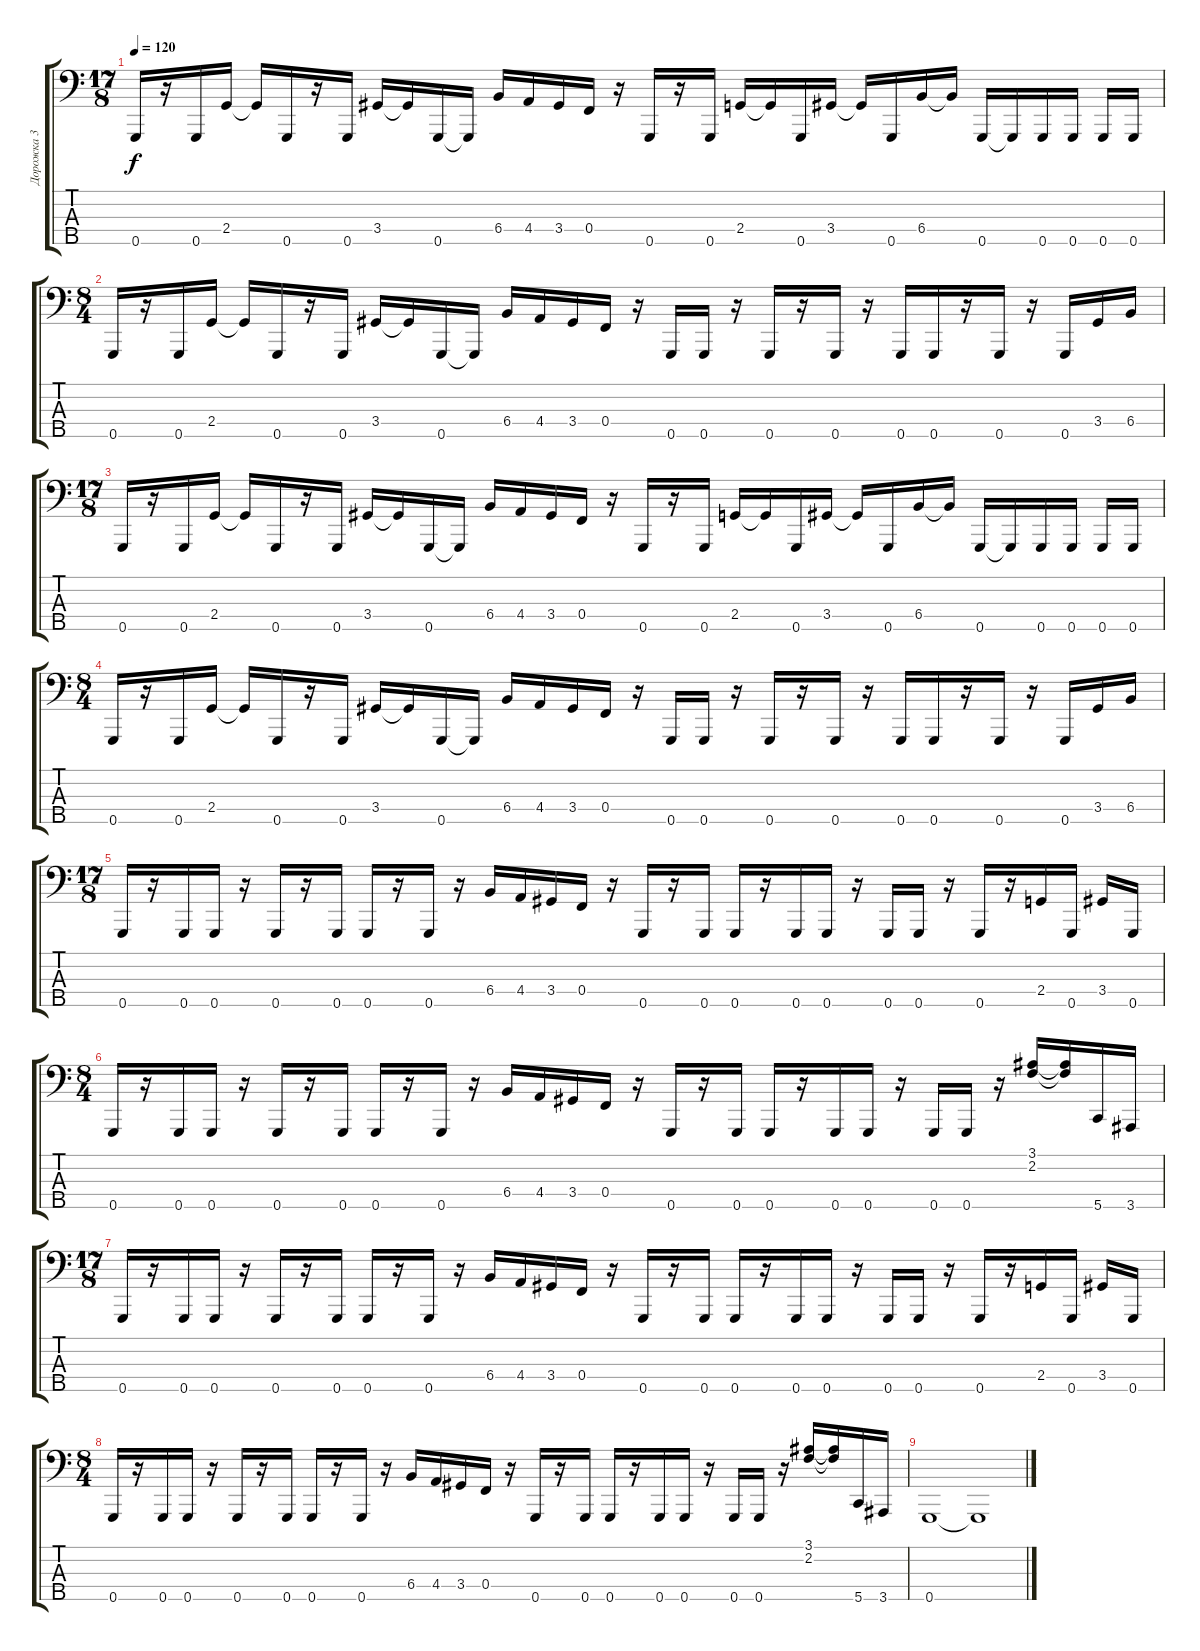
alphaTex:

\track ("Дорожка 3" "Дорожка 3") {instrument electricbasspick}
\staff {score tabs}
\tuning (G2 Eb2 Bb1 F1 G0) {hide}
\ts (17 8)
\tempo 120
\clef f4
\ks c
0.5.16{dy f} r.16 0.5.16 2.4.16 2.4{t}.16 0.5.16 r.16 0.5.16 3.4.16 3.4{t}.16 0.5.16 0.5{t}.16 6.4.16 4.4.16 3.4.16 0.4.16 r.16 0.5.16 r.16 0.5.16 2.4.16 2.4{t}.16 0.5.16 3.4.16 3.4{t}.16 0.5.16 6.4.16 6.4{t}.16 0.5.16 0.5{t}.16 0.5.16 0.5.16 0.5.16 0.5.16 |
\ts (8 4)
0.5.16 r.16 0.5.16 2.4.16 2.4{t}.16 0.5.16 r.16 0.5.16 3.4.16 3.4{t}.16 0.5.16 0.5{t}.16 6.4.16 4.4.16 3.4.16 0.4.16 r.16 0.5.16 0.5.16 r.16 0.5.16 r.16 0.5.16 r.16 0.5.16 0.5.16 r.16 0.5.16 r.16 0.5.16 3.4.16 6.4.16 |
\ts (17 8)
0.5.16 r.16 0.5.16 2.4.16 2.4{t}.16 0.5.16 r.16 0.5.16 3.4.16 3.4{t}.16 0.5.16 0.5{t}.16 6.4.16 4.4.16 3.4.16 0.4.16 r.16 0.5.16 r.16 0.5.16 2.4.16 2.4{t}.16 0.5.16 3.4.16 3.4{t}.16 0.5.16 6.4.16 6.4{t}.16 0.5.16 0.5{t}.16 0.5.16 0.5.16 0.5.16 0.5.16 |
\ts (8 4)
0.5.16 r.16 0.5.16 2.4.16 2.4{t}.16 0.5.16 r.16 0.5.16 3.4.16 3.4{t}.16 0.5.16 0.5{t}.16 6.4.16 4.4.16 3.4.16 0.4.16 r.16 0.5.16 0.5.16 r.16 0.5.16 r.16 0.5.16 r.16 0.5.16 0.5.16 r.16 0.5.16 r.16 0.5.16 3.4.16 6.4.16 |
\ts (17 8)
0.5.16 r.16 0.5.16 0.5.16 r.16 0.5.16 r.16 0.5.16 0.5.16 r.16 0.5.16 r.16 6.4.16 4.4.16 3.4.16 0.4.16 r.16 0.5.16 r.16 0.5.16 0.5.16 r.16 0.5.16 0.5.16 r.16 0.5.16 0.5.16 r.16 0.5.16 r.16 2.4.16 0.5.16 3.4.16 0.5.16 |
\ts (8 4)
0.5.16 r.16 0.5.16 0.5.16 r.16 0.5.16 r.16 0.5.16 0.5.16 r.16 0.5.16 r.16 6.4.16 4.4.16 3.4.16 0.4.16 r.16 0.5.16 r.16 0.5.16 0.5.16 r.16 0.5.16 0.5.16 r.16 0.5.16 0.5.16 r.16 (3.1 2.2).16 (3.1{t} 2.2{t}).16 5.5.16 3.5.16 |
\ts (17 8)
0.5.16 r.16 0.5.16 0.5.16 r.16 0.5.16 r.16 0.5.16 0.5.16 r.16 0.5.16 r.16 6.4.16 4.4.16 3.4.16 0.4.16 r.16 0.5.16 r.16 0.5.16 0.5.16 r.16 0.5.16 0.5.16 r.16 0.5.16 0.5.16 r.16 0.5.16 r.16 2.4.16 0.5.16 3.4.16 0.5.16 |
\ts (8 4)
0.5.16 r.16 0.5.16 0.5.16 r.16 0.5.16 r.16 0.5.16 0.5.16 r.16 0.5.16 r.16 6.4.16 4.4.16 3.4.16 0.4.16 r.16 0.5.16 r.16 0.5.16 0.5.16 r.16 0.5.16 0.5.16 r.16 0.5.16 0.5.16 r.16 (3.1 2.2).16 (3.1{t} 2.2{t}).16 5.5.16 3.5.16 |
0.5.1 0.5{t}.1
